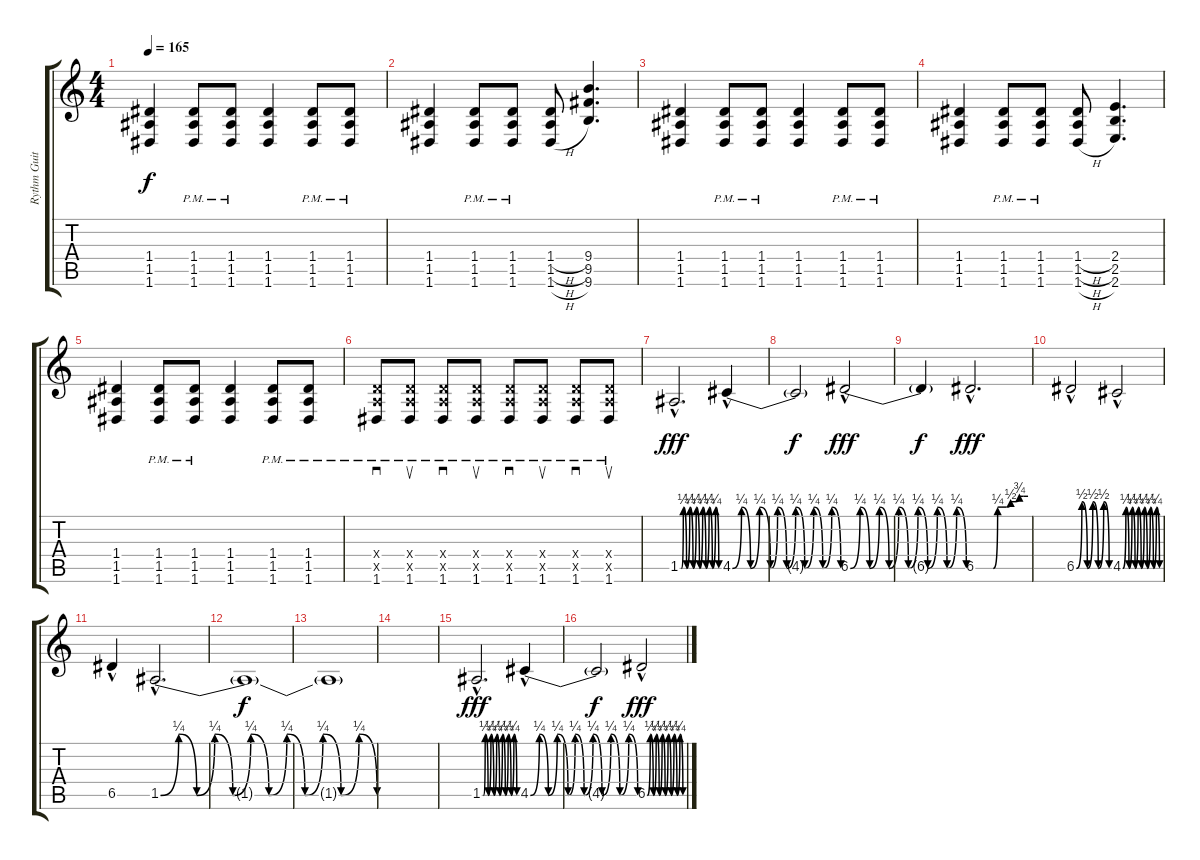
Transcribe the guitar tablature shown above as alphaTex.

\track ("Rythm Guitar" "Rythm Guit") {instrument overdrivenguitar}
\staff {score tabs}
\tuning (E4 B3 G3 D3 A2 D2) {hide}
\ts (4 4)
\tempo 165
\clef g2
\ks c
(1.4 1.5 1.6).4{dy f} (1.4{pm} 1.5{pm} 1.6{pm}).8 (1.4{pm} 1.5{pm} 1.6{pm}).8 (1.4 1.5 1.6).4 (1.4{pm} 1.5{pm} 1.6{pm}).8 (1.4{pm} 1.5{pm} 1.6{pm}).8 |
(1.4 1.5 1.6).4 (1.4{pm} 1.5{pm} 1.6{pm}).8 (1.4{pm} 1.5{pm} 1.6{pm}).8 (1.4{h} 1.5{h} 1.6{h}).8 (9.4 9.5 9.6).4{d} |
(1.4 1.5 1.6).4 (1.4{pm} 1.5{pm} 1.6{pm}).8 (1.4{pm} 1.5{pm} 1.6{pm}).8 (1.4 1.5 1.6).4 (1.4{pm} 1.5{pm} 1.6{pm}).8 (1.4{pm} 1.5{pm} 1.6{pm}).8 |
(1.4 1.5 1.6).4 (1.4{pm} 1.5{pm} 1.6{pm}).8 (1.4{pm} 1.5{pm} 1.6{pm}).8 (1.4{h} 1.5{h} 1.6{h}).8 (2.4 2.5 2.6).4{d} |
(1.4 1.5 1.6).4 (1.4{pm} 1.5{pm} 1.6{pm}).8 (1.4{pm} 1.5{pm} 1.6{pm}).8 (1.4 1.5 1.6).4 (1.4{pm} 1.5{pm} 1.6{pm}).8 (1.4{pm} 1.5{pm} 1.6{pm}).8 |
(0.4{x} 0.5{x} 1.6{pm}).8{sd} (0.4{x} 0.5{x} 1.6{pm}).8{su} (0.4{x} 0.5{x} 1.6{pm}).8{sd} (0.4{x} 0.5{x} 1.6{pm}).8{su} (0.4{x} 0.5{x} 1.6{pm}).8{sd} (0.4{x} 0.5{x} 1.6{pm}).8{su} (0.4{x} 0.5{x} 1.6{pm}).8{sd} (0.4{x} 0.5{x} 1.6{pm}).8{su} |
1.5{be (custom 0 0 2 0 5 1 10 0 15 1 20 0 25 1 30 0 35 1 40 0 45 1 50 0 55 1 60 0) hac}.2{d dy fff volume 16} 4.5{be (custom 0 0 5 1 10 0 15 1 21 0 25 1 30 0 35 1 40 0 45 1 50 0 55 1 60 0) hac}.4 |
4.5{t}.2{dy f} 6.5{be (custom 0 0 5 1 10 0 15 1 20 0 25 1 30 0 35 1 40 0 45 1 50 0 55 1 60 0) hac}.2{dy fff} |
6.5{t}.4{dy f} 6.5{be (custom 0 0 5 0 10 0 15 0 20 0 25 1 30 1 35 1 40 2 45 2 50 3 55 3 60 3) hac}.2{d dy fff} |
6.5{be (custom 0 0 10 2 20 0 30 2 40 0 50 2 60 0) hac}.2 4.5{be (custom 0 0 5 1 10 0 15 1 20 0 25 1 30 0 35 1 40 0 45 1 50 0 55 1 60 0) hac}.2 |
6.5{hac}.4 1.5{be (custom 0 0 5 1 10 0 15 1 20 0 25 1 30 0 35 1 40 0 45 1 50 0 55 1 60 0) hac}.2{d} |
1.5{t}.1{dy f} |
1.5{t}.1 |
|
1.5{be (custom 0 0 2 0 5 1 10 0 15 1 20 0 25 1 30 0 35 1 40 0 45 1 50 0 55 1 60 0) hac}.2{d dy fff} 4.5{be (custom 0 0 5 1 10 0 15 1 21 0 25 1 30 0 35 1 40 0 45 1 50 0 55 1 60 0) hac}.4 |
4.5{t}.2{dy f} 6.5{be (custom 0 0 5 1 10 0 15 1 20 0 25 1 30 0 35 1 40 0 45 1 50 0 55 1 60 0) hac}.2{dy fff}
